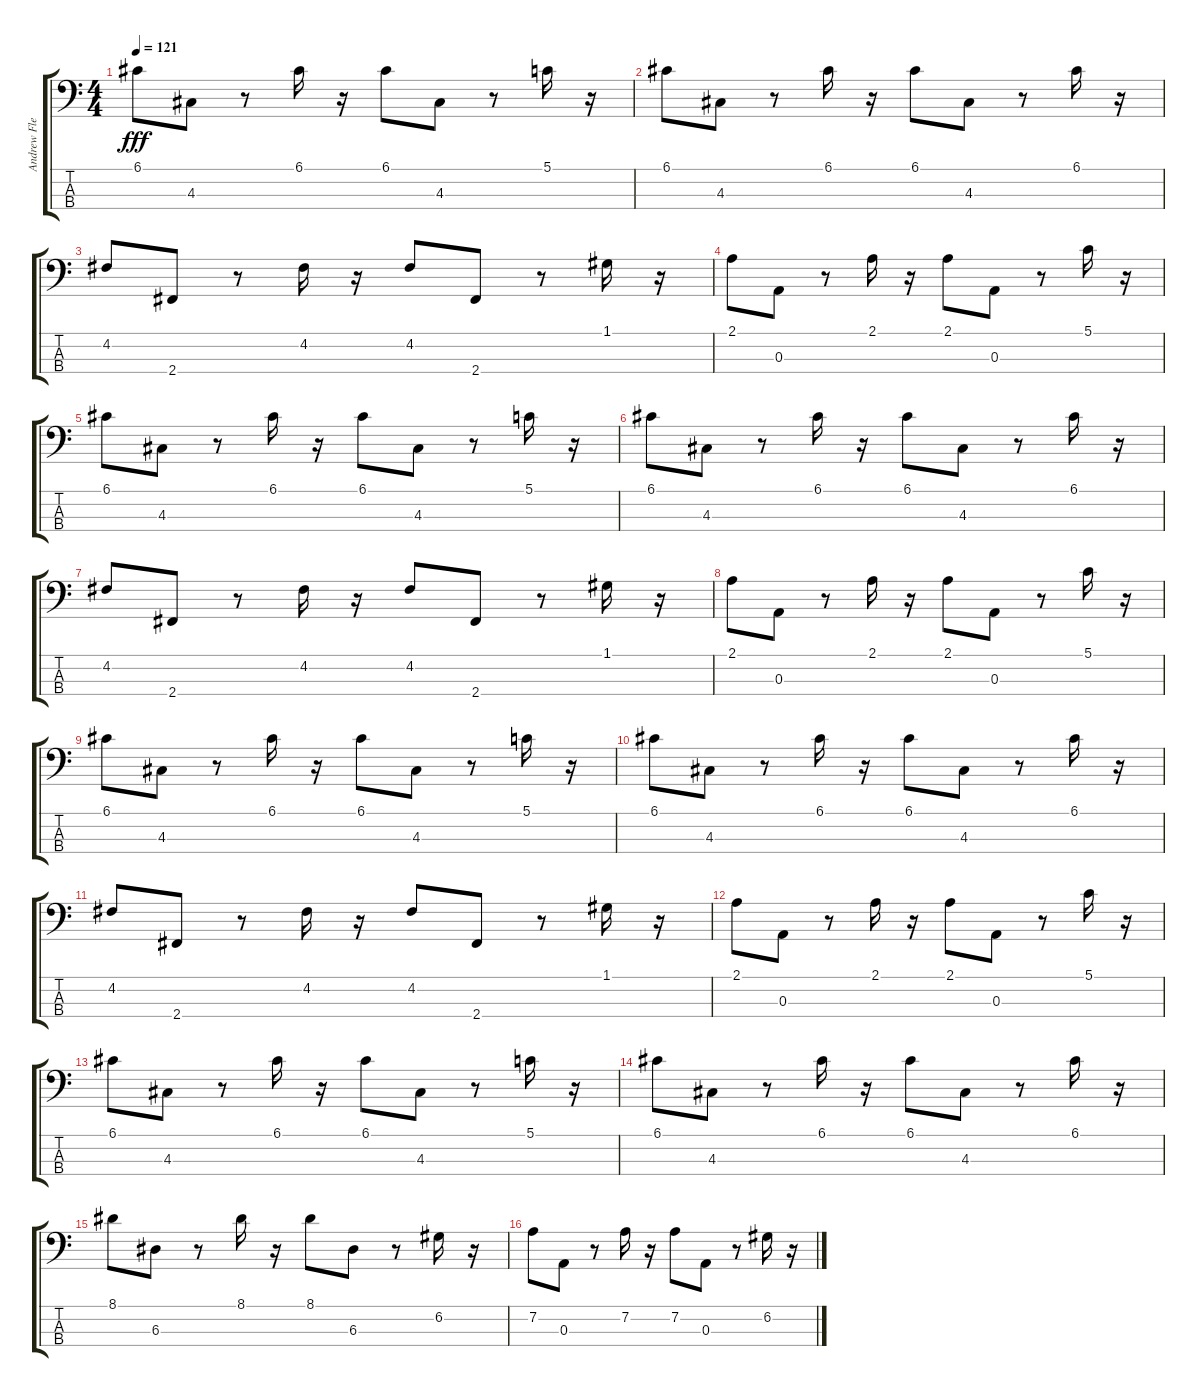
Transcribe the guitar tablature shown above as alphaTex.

\track ("Andrew Fletcher - Synth Bass" "Andrew Fle") {instrument synthbass1}
\staff {score tabs}
\tuning (G2 D2 A1 E1) {hide}
\ts (4 4)
\tempo 121
\clef f4
\ks c
6.1.8{dy fff volume 9} 4.3.8 r.8 6.1.16 r.16 6.1.8 4.3.8 r.8 5.1.16 r.16 |
6.1.8 4.3.8 r.8 6.1.16 r.16 6.1.8 4.3.8 r.8 6.1.16 r.16 |
4.2.8 2.4.8 r.8 4.2.16 r.16 4.2.8 2.4.8 r.8 1.1.16 r.16 |
2.1.8 0.3.8 r.8 2.1.16 r.16 2.1.8 0.3.8 r.8 5.1.16 r.16 |
6.1.8 4.3.8 r.8 6.1.16 r.16 6.1.8 4.3.8 r.8 5.1.16 r.16 |
6.1.8 4.3.8 r.8 6.1.16 r.16 6.1.8 4.3.8 r.8 6.1.16 r.16 |
4.2.8 2.4.8 r.8 4.2.16 r.16 4.2.8 2.4.8 r.8 1.1.16 r.16 |
2.1.8 0.3.8 r.8 2.1.16 r.16 2.1.8 0.3.8 r.8 5.1.16 r.16 |
6.1.8 4.3.8 r.8 6.1.16 r.16 6.1.8 4.3.8 r.8 5.1.16 r.16 |
6.1.8 4.3.8 r.8 6.1.16 r.16 6.1.8 4.3.8 r.8 6.1.16 r.16 |
4.2.8 2.4.8 r.8 4.2.16 r.16 4.2.8 2.4.8 r.8 1.1.16 r.16 |
2.1.8 0.3.8 r.8 2.1.16 r.16 2.1.8 0.3.8 r.8 5.1.16 r.16 |
6.1.8 4.3.8 r.8 6.1.16 r.16 6.1.8 4.3.8 r.8 5.1.16 r.16 |
6.1.8 4.3.8 r.8 6.1.16 r.16 6.1.8 4.3.8 r.8 6.1.16 r.16 |
8.1.8 6.3.8 r.8 8.1.16 r.16 8.1.8 6.3.8 r.8 6.2.16 r.16 |
7.2.8 0.3.8 r.8 7.2.16 r.16 7.2.8 0.3.8 r.8 6.2.16 r.16
